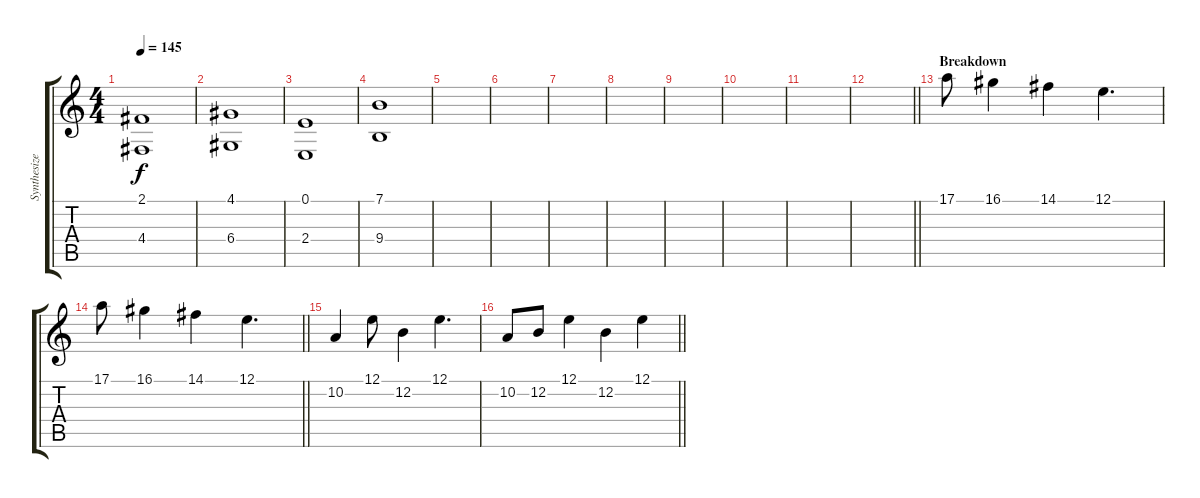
\track ("Synthesizer Two [Blake Healy]" "Synthesize") {instrument lead8bassandlead}
\staff {score tabs}
\tuning (E4 B3 G3 D3 A2 E2) {hide}
\ts (4 4)
\tempo 145
\clef g2
\ks c
(2.1 4.4).1{dy f} |
(4.1 6.4).1 |
(0.1 2.4).1 |
(7.1 9.4).1 |
|
|
|
|
|
|
|
\barLineRight lightlight
|
\section ("" "Breakdown")
17.1.8 16.1.4 14.1.4 12.1.4{d} |
\barLineRight lightlight
17.1.8 16.1.4 14.1.4 12.1.4{d} |
10.2.4 12.1.8 12.2.4 12.1.4{d} |
\barLineRight lightlight
10.2.8 12.2.8 12.1.4 12.2.4 12.1.4
